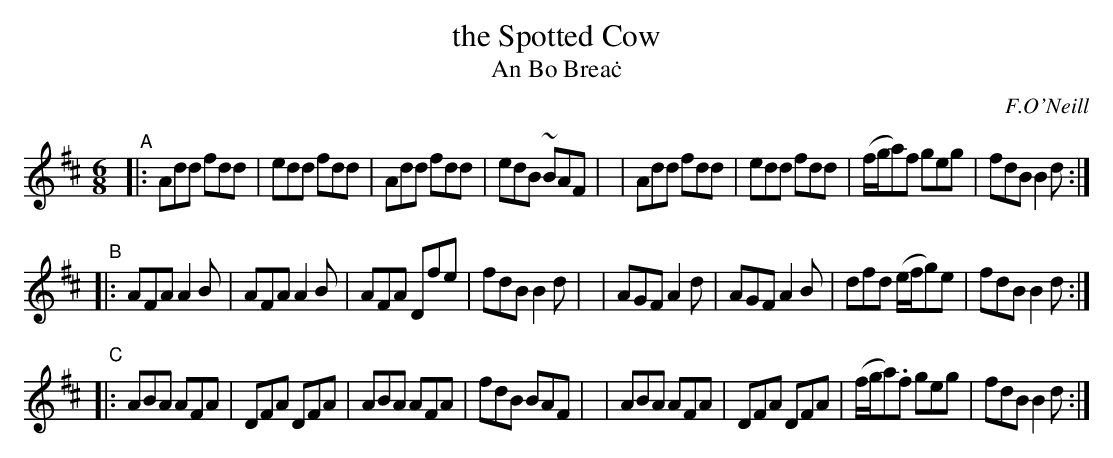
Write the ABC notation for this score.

X:1
T: the Spotted Cow
T: An Bo Brea\.c
O: F.O'Neill
M: 6/8
L: 1/8
K: D
"^A"\
|:Add fdd | edd fdd | Add fdd | edB ~BAF |\
| Add fdd | edd fdd | (f/g/a)f geg | fdB B2 d :|
"^B"\
|:AFA A2B | AFA A2B | AFA Dfe | fdB B2d |\
| AGF A2d | AGF A2B | dfd (e/f/g)e | fdB B2d :|
"^C"\
|:ABA AFA | DFA DFA | ABA AFA | fdB BAF |\
| ABA AFA | DFA DFA | (f/g/a).f geg | fdB B2d :|
